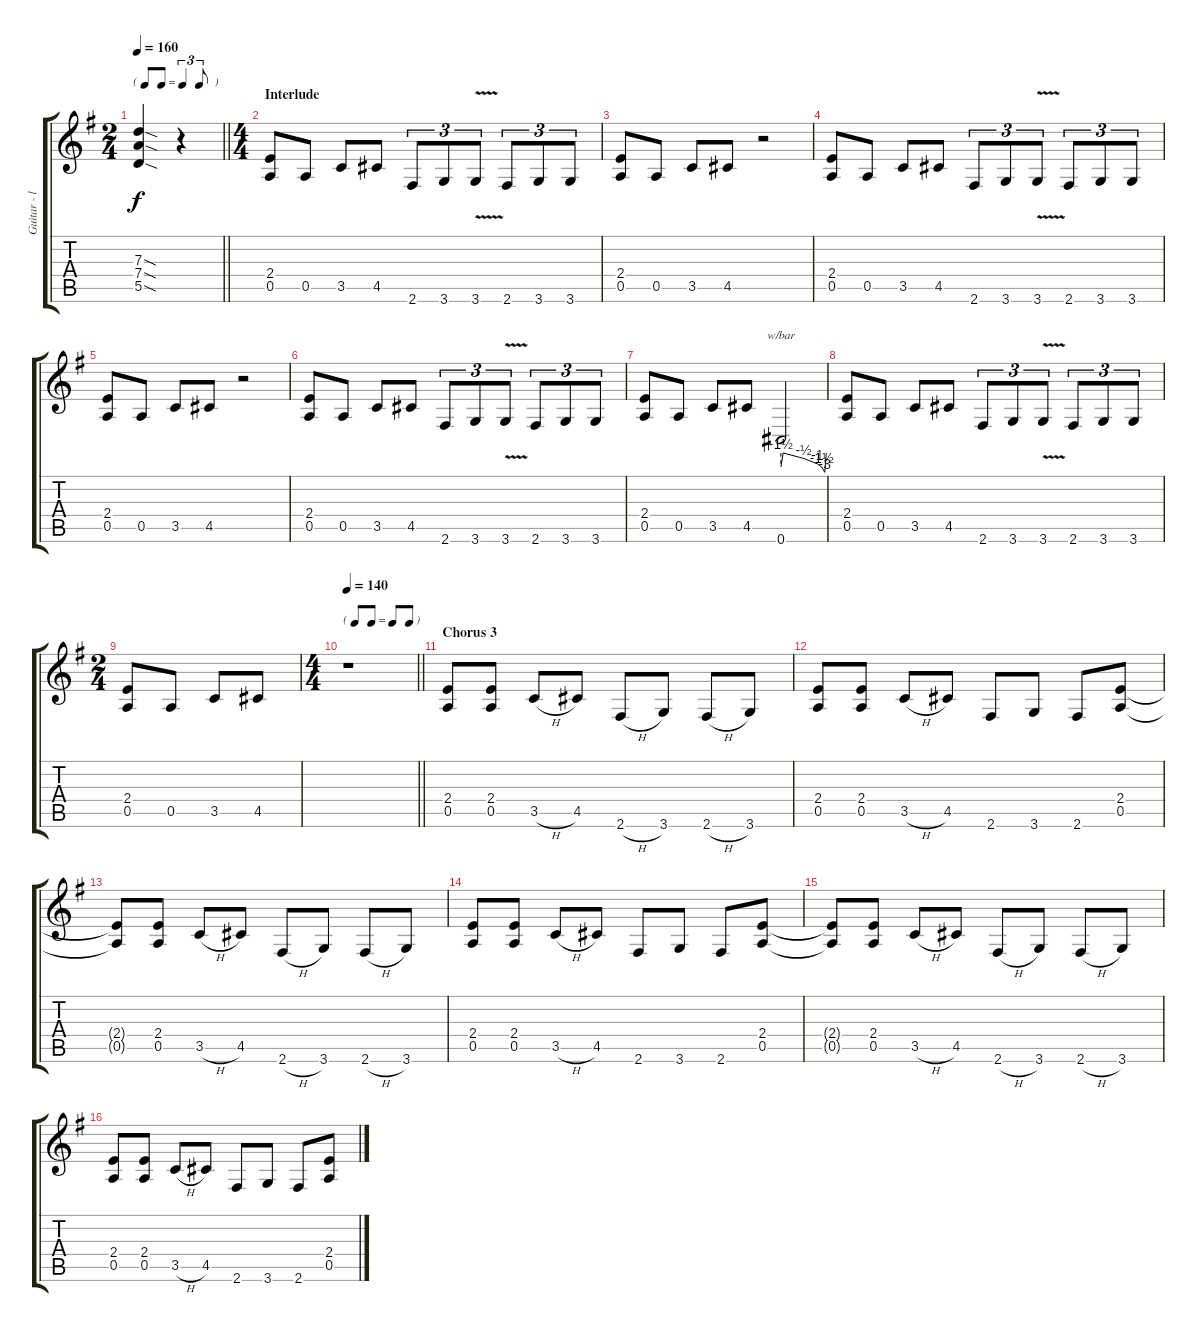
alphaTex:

\track ("Guitar - left" "Guitar - l") {instrument distortionguitar}
\staff {score tabs}
\tuning (E4 B3 G3 D3 A2 E2) {hide}
\ts (2 4)
\tf triplet8th
\tempo 60
\tempo 160
\clef g2
\barLineRight lightlight
\ks g
(7.3{sod} 7.4{sod} 5.5{sod}).4{dy f} r.4 |
\ts (4 4)
\section ("" "Interlude")
(2.4 0.5).8 0.5.8 3.5.8 4.5.8 2.6.8{tu (3 2)} 3.6.8{tu (3 2)} 3.6{v}.8{tu (3 2)} 2.6.8{tu (3 2)} 3.6.8{tu (3 2)} 3.6.8{tu (3 2)} |
(2.4 0.5).8 0.5.8 3.5.8 4.5.8 r.2 |
(2.4 0.5).8 0.5.8 3.5.8 4.5.8 2.6.8{tu (3 2)} 3.6.8{tu (3 2)} 3.6{v}.8{tu (3 2)} 2.6.8{tu (3 2)} 3.6.8{tu (3 2)} 3.6.8{tu (3 2)} |
(2.4 0.5).8 0.5.8 3.5.8 4.5.8 r.2 |
(2.4 0.5).8 0.5.8 3.5.8 4.5.8 2.6.8{tu (3 2)} 3.6.8{tu (3 2)} 3.6{v}.8{tu (3 2)} 2.6.8{tu (3 2)} 3.6.8{tu (3 2)} 3.6.8{tu (3 2)} |
(2.4 0.5).8 0.5.8 3.5.8 4.5.8 0.6.2{tbe (custom default 0 -6 3 0 30 -2 48 -4 54 -6 58 -12 60 0)} |
(2.4 0.5).8 0.5.8 3.5.8 4.5.8 2.6.8{tu (3 2)} 3.6.8{tu (3 2)} 3.6{v}.8{tu (3 2)} 2.6.8{tu (3 2)} 3.6.8{tu (3 2)} 3.6.8{tu (3 2)} |
\ts (2 4)
(2.4 0.5).8 0.5.8 3.5.8 4.5.8 |
\ts (4 4)
\tf none
\tempo 140
\barLineRight lightlight
r.1 |
\section ("" "Chorus 3")
(2.4 0.5).8 (2.4 0.5).8 3.5{h}.8 4.5.8 2.6{h}.8 3.6.8 2.6{h}.8 3.6.8 |
(2.4 0.5).8 (2.4 0.5).8 3.5{h}.8 4.5.8 2.6.8 3.6.8 2.6.8 (2.4 0.5).8 |
(2.4{t} 0.5{t}).8 (2.4 0.5).8 3.5{h}.8 4.5.8 2.6{h}.8 3.6.8 2.6{h}.8 3.6.8 |
(2.4 0.5).8 (2.4 0.5).8 3.5{h}.8 4.5.8 2.6.8 3.6.8 2.6.8 (2.4 0.5).8 |
(2.4{t} 0.5{t}).8 (2.4 0.5).8 3.5{h}.8 4.5.8 2.6{h}.8 3.6.8 2.6{h}.8 3.6.8 |
(2.4 0.5).8 (2.4 0.5).8 3.5{h}.8 4.5.8 2.6.8 3.6.8 2.6.8 (2.4 0.5).8
